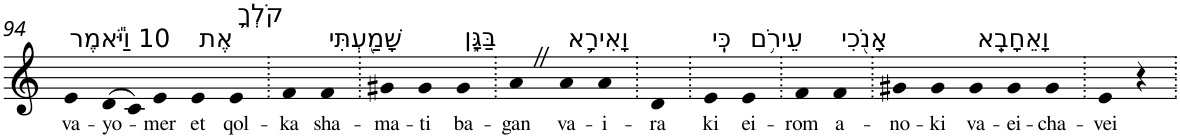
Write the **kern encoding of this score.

**kern	**text
*part1	*part1
*staff1	*staff1
*I"Piano	*
*I'Pno	*
!!LO:PB:g=z
*clefG2	*
*k[]	*
=94	=94
!LO:TX:a:t=10 וַיֹּ֕אמֶר	!
!	!LO:LY:b
4e	va-
!	!LO:LY:b
(>8d	-yo-
8c)	.
!	!LO:LY:b
4e	-mer
!LO:TX:a:t=אֶת	!
!	!LO:LY:b
4e	et
!LO:TX:a:t=קֹלְךָ֥	!
!	!LO:LY:b
4e	qol-
=95.	=95.
!	!LO:LY:b
4f	-ka
!LO:TX:a:t=שָׁמַ֖עְתִּי	!
!	!LO:LY:b
4f	sha-
=96.	=96.
!	!LO:LY:b
4g#X	-ma-
!	!LO:LY:b
4g#	-ti
!LO:TX:a:t=בַּגָּ֑ן	!
!	!LO:LY:b
4g#	ba-
=97.	=97.
!	!LO:LY:b
4aZ	-gan
!LO:TX:a:t=וָאִירָ֛א	!
!	!LO:LY:b
4a	va-
!	!LO:LY:b
4a	-i-
=98.	=98.
!	!LO:LY:b
4d	-ra
=99.	=99.
!LO:TX:a:t=כִּֽי	!
!	!LO:LY:b
4e	ki
!LO:TX:a:t=עֵירֹ֥ם	!
!	!LO:LY:b
4e	ei-
=100.	=100.
!	!LO:LY:b
4f	-rom
!LO:TX:a:t=אָנֹ֖כִי	!
!	!LO:LY:b
4f	a-
=101.	=101.
!	!LO:LY:b
4g#X	-no-
!	!LO:LY:b
4g#	-ki
!LO:TX:a:t=וָאֵחָבֵֽא	!
!	!LO:LY:b
4g#	va-
!	!LO:LY:b
4g#	-ei-
!	!LO:LY:b
4g#	-cha-
=102.	=102.
!	!LO:LY:b
4e	-vei
4r	.
=.	=.
*-	*-
